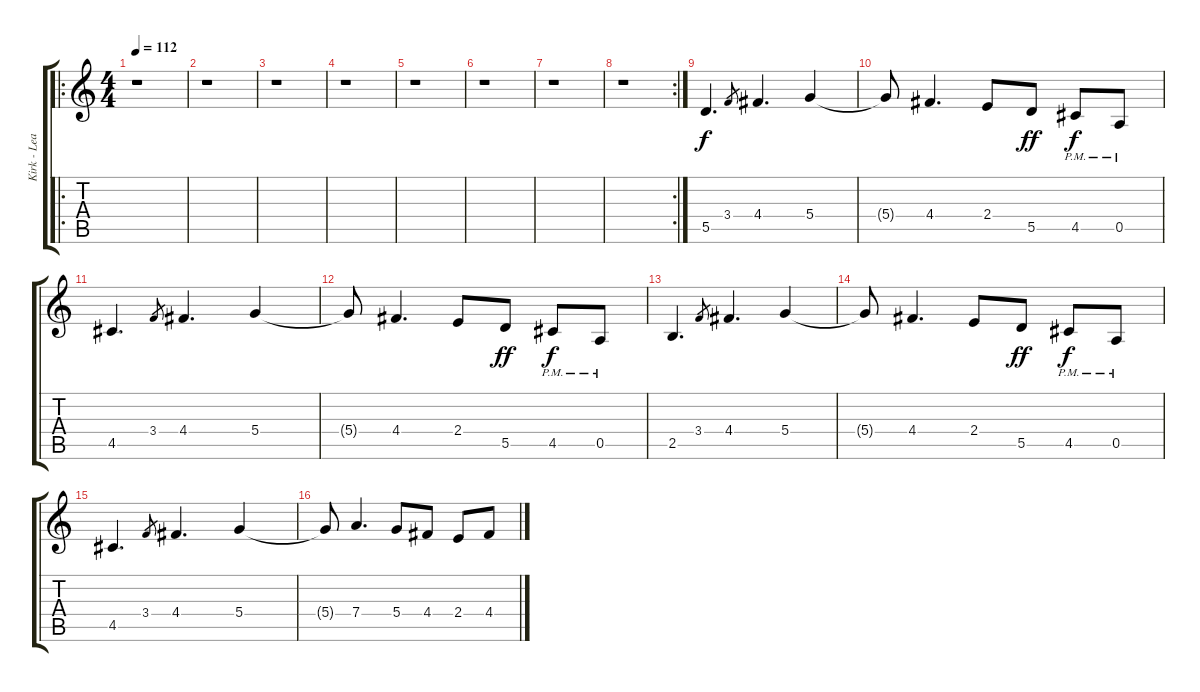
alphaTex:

\track ("Kirk - Lead Distortion" "Kirk - Lea") {instrument overdrivenguitar}
\staff {score tabs}
\tuning (E4 B3 G3 D3 A2 E2) {hide}
\ro
\ts (4 4)
\tempo 112
\clef g2
\ks c
r.1{dy f} |
r.1 |
r.1 |
r.1 |
r.1 |
r.1 |
r.1 |
\rc 2
r.1 |
5.5.4{d} 3.4.8{gr} 4.4.4{d} 5.4.4 |
5.4{t}.8 4.4.4{d} 2.4.8 5.5.8{dy ff} 4.5{pm}.8{dy f} 0.5{pm}.8 |
4.5.4{d} 3.4.8{gr} 4.4.4{d} 5.4.4 |
5.4{t}.8 4.4.4{d} 2.4.8 5.5.8{dy ff} 4.5{pm}.8{dy f} 0.5{pm}.8 |
2.5.4{d} 3.4.8{gr} 4.4.4{d} 5.4.4 |
5.4{t}.8 4.4.4{d} 2.4.8 5.5.8{dy ff} 4.5{pm}.8{dy f} 0.5{pm}.8 |
4.5.4{d} 3.4.8{gr} 4.4.4{d} 5.4.4 |
5.4{t}.8 7.4.4{d} 5.4.8 4.4.8 2.4.8 4.4.8
